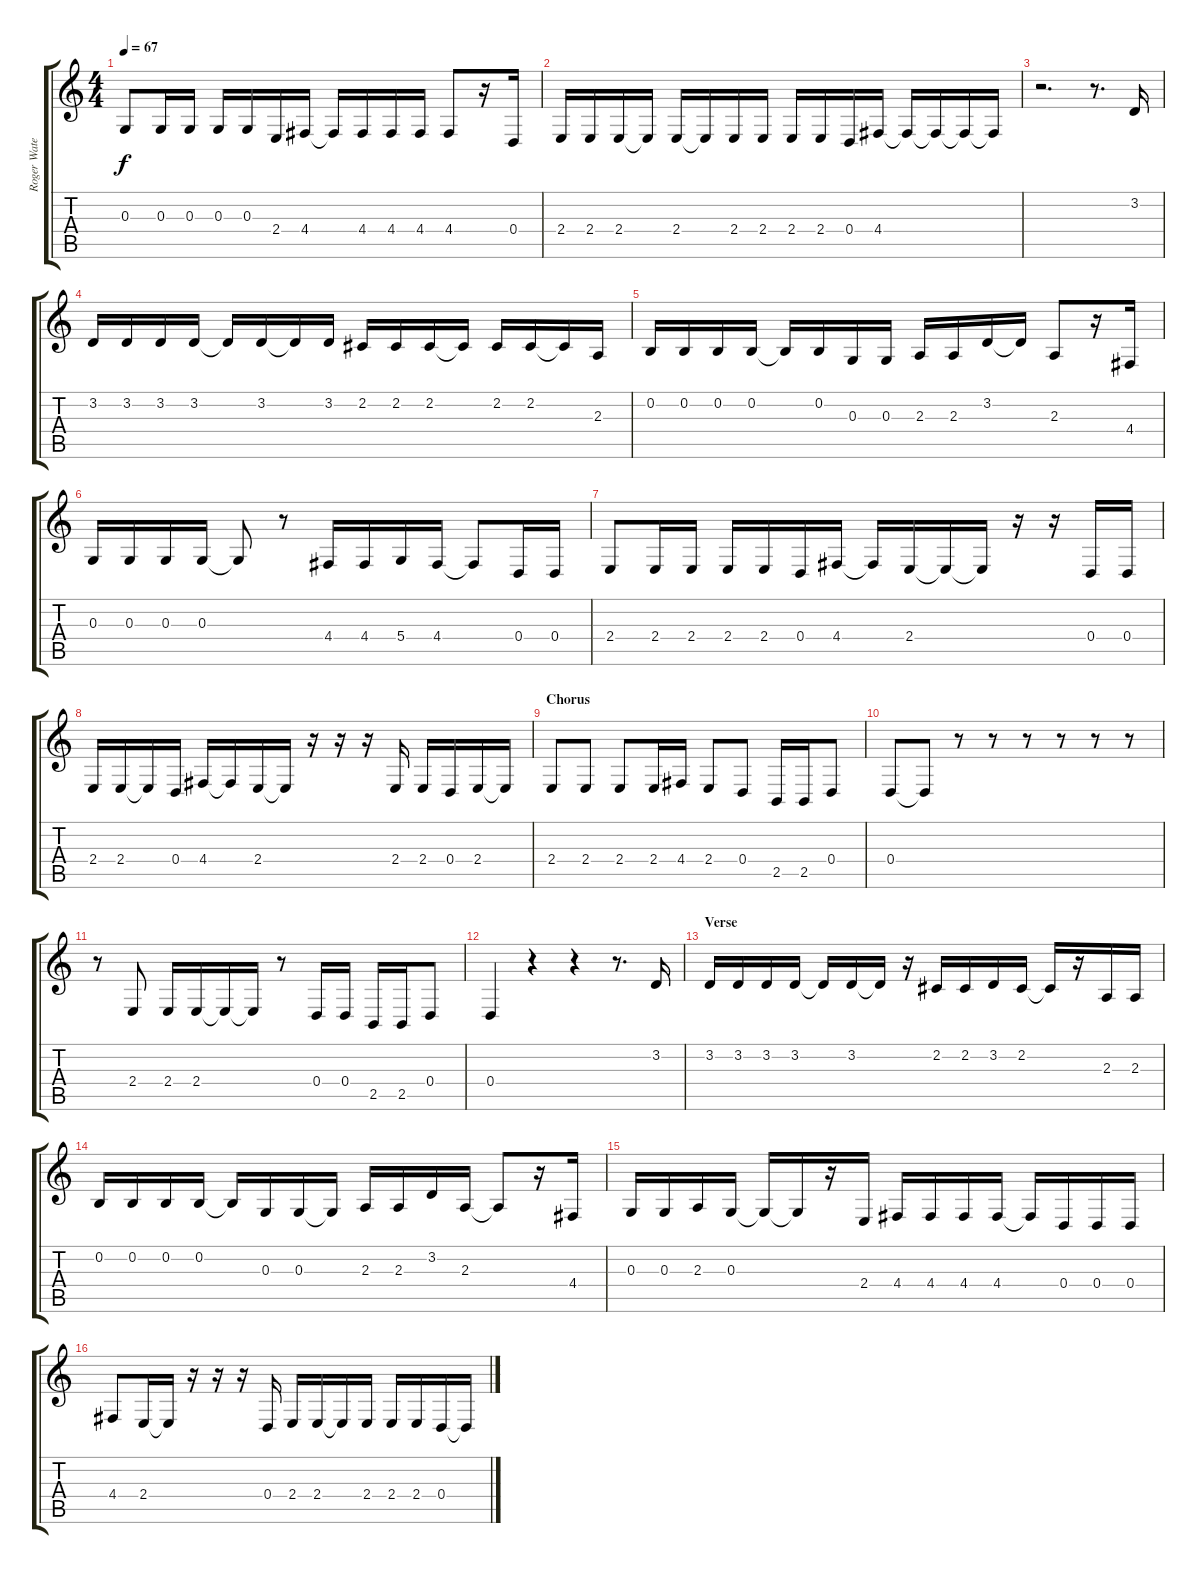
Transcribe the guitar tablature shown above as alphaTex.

\track ("Roger Waters - Vocal" "Roger Wate") {instrument lead6voice}
\staff {score tabs}
\tuning (E4 B3 G3 D3 A2 E2) {hide}
\ts (4 4)
\tempo 67
\clef g2
\ks c
0.3.8{dy f} 0.3.16 0.3.16 0.3.16 0.3.16 2.4.16 4.4.16 4.4{t}.16 4.4.16 4.4.16 4.4.16 4.4.8 r.16 0.4.16 |
2.4.16 2.4.16 2.4.16 2.4{t}.16 2.4.16 2.4{t}.16 2.4.16 2.4.16 2.4.16 2.4.16 0.4.16 4.4.16 4.4{t}.16 4.4{t}.16 4.4{t}.16 4.4{t}.16 |
r.2{d} r.8{d} 3.2.16 |
3.2.16 3.2.16 3.2.16 3.2.16 3.2{t}.16 3.2.16 3.2{t}.16 3.2.16 2.2.16 2.2.16 2.2.16 2.2{t}.16 2.2.16 2.2.16 2.2{t}.16 2.3.16 |
0.2.16 0.2.16 0.2.16 0.2.16 0.2{t}.16 0.2.16 0.3.16 0.3.16 2.3.16 2.3.16 3.2.16 3.2{t}.16 2.3.8 r.16 4.4.16 |
0.3.16 0.3.16 0.3.16 0.3.16 0.3{t}.8 r.8 4.4.16 4.4.16 5.4.16 4.4.16 4.4{t}.8 0.4.16 0.4.16 |
2.4.8 2.4.16 2.4.16 2.4.16 2.4.16 0.4.16 4.4.16 4.4{t}.16 2.4.16 2.4{t}.16 2.4{t}.16 r.16 r.16 0.4.16 0.4.16 |
2.4.16 2.4.16 2.4{t}.16 0.4.16 4.4.16 4.4{t}.16 2.4.16 2.4{t}.16 r.16 r.16 r.16 2.4.16 2.4.16 0.4.16 2.4.16 2.4{t}.16 |
\section ("" "Chorus")
2.4.8 2.4.8 2.4.8 2.4.16 4.4.16 2.4.8 0.4.8 2.5.16 2.5.16 0.4.8 |
0.4.8 0.4{t}.8 r.8 r.8 r.8 r.8 r.8 r.8 |
r.8 2.4.8 2.4.16 2.4.16 2.4{t}.16 2.4{t}.16 r.8 0.4.16 0.4.16 2.5.16 2.5.16 0.4.8 |
0.4.4 r.4 r.4 r.8{d} 3.2.16 |
\section ("" "Verse")
3.2.16 3.2.16 3.2.16 3.2.16 3.2{t}.16 3.2.16 3.2{t}.16 r.16 2.2.16 2.2.16 3.2.16 2.2.16 2.2{t}.16 r.16 2.3.16 2.3.16 |
0.2.16 0.2.16 0.2.16 0.2.16 0.2{t}.16 0.3.16 0.3.16 0.3{t}.16 2.3.16 2.3.16 3.2.16 2.3.16 2.3{t}.8 r.16 4.4.16 |
0.3.16 0.3.16 2.3.16 0.3.16 0.3{t}.16 0.3{t}.16 r.16 2.4.16 4.4.16 4.4.16 4.4.16 4.4.16 4.4{t}.16 0.4.16 0.4.16 0.4.16 |
4.4.8 2.4.16 2.4{t}.16 r.16 r.16 r.16 0.4.16 2.4.16 2.4.16 2.4{t}.16 2.4.16 2.4.16 2.4.16 0.4.16 0.4{t}.16
